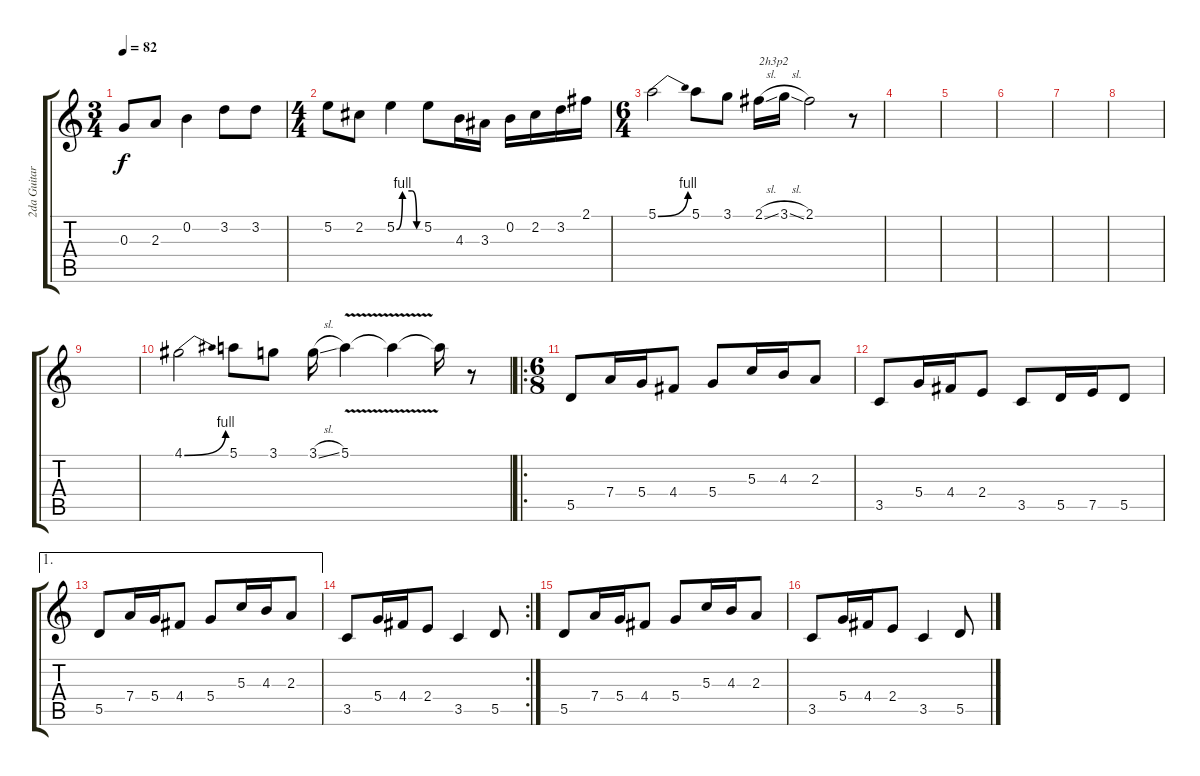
\track ("2da Guitarra" "2da Guitar") {instrument distortionguitar}
\staff {score tabs}
\tuning (E4 B3 G3 D3 A2 E2) {hide}
\ts (3 4)
\tempo 82
\clef g2
\ks c
0.3.8{dy f} 2.3.8 0.2.4 3.2.8 3.2.8 |
\ts (4 4)
5.2.8 2.2.8 5.2{be (custom 0 0 15 4 39 4 51 0 60 0)}.4 5.2.8 4.3.16 3.3.16 0.2.16 2.2.16 3.2.16 2.1.16 |
\ts (6 4)
5.1{be (bend 0 0 60 4)}.2 5.1.8 3.1.8 2.1{sl}.16{txt "2h3p2"} 3.1{sl}.16 2.1.2 r.8 |
|
|
|
|
|
|
4.1{be (bend 0 0 60 4)}.2{instrument overdrivenguitar} 5.1.8 3.1.8 3.1{sl}.16 5.1{v}.4{volume 3} 5.1{t}.4 5.1{t}.16 r.8 |
\ro
\ts (6 8)
5.5.8{volume 12 instrument overdrivenguitar} 7.4.16 5.4.16 4.4.8 5.4.8 5.3.16 4.3.16 2.3.8 |
3.5.8 5.4.16 4.4.16 2.4.8 3.5.8 5.5.16 7.5.16 5.5.8 |
\ae 1
5.5.8 7.4.16 5.4.16 4.4.8 5.4.8 5.3.16 4.3.16 2.3.8 |
\rc 2
3.5.8 5.4.16 4.4.16 2.4.8 3.5.4 5.5.8 |
5.5.8 7.4.16 5.4.16 4.4.8 5.4.8 5.3.16 4.3.16 2.3.8 |
3.5.8 5.4.16 4.4.16 2.4.8 3.5.4 5.5.8
